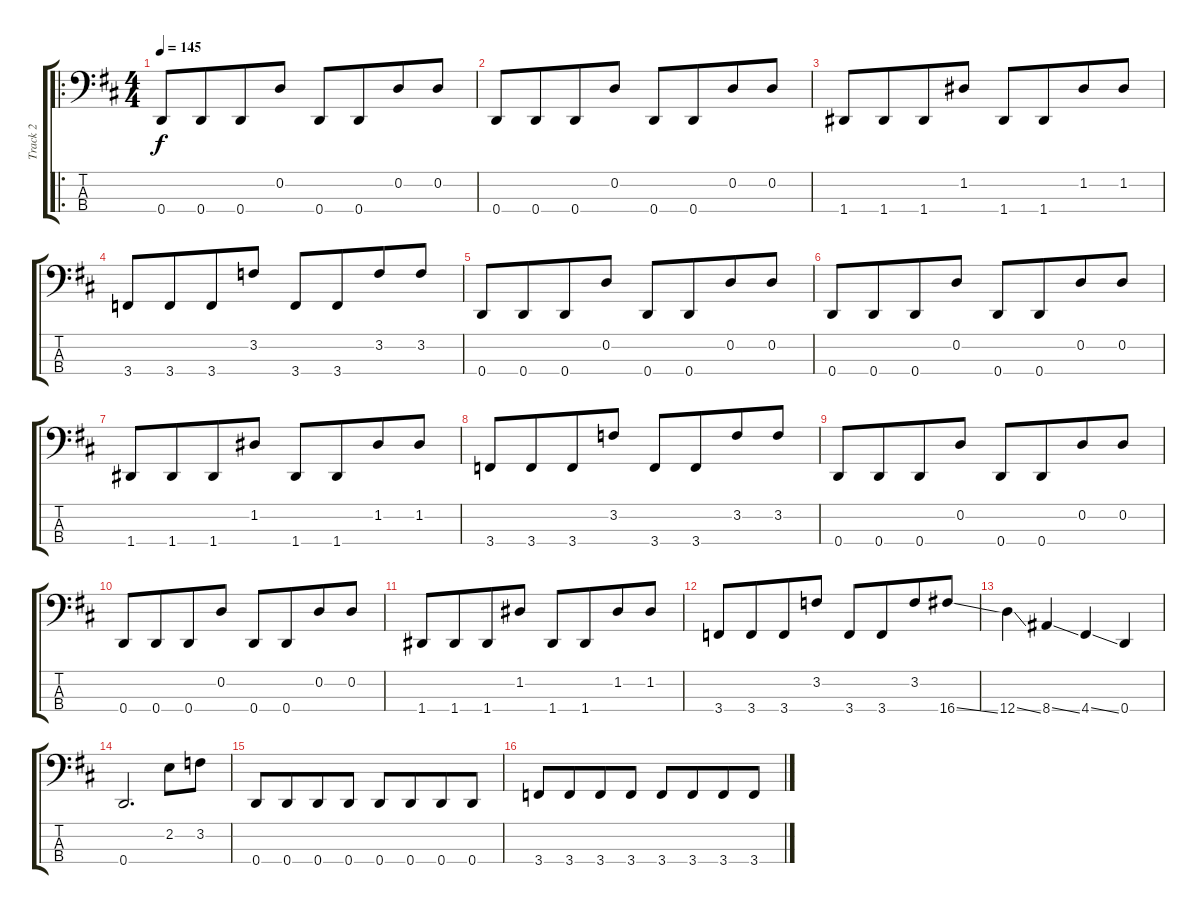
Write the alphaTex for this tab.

\track ("Track 2" "Track 2") {instrument electricbassfinger}
\staff {score tabs}
\tuning (G2 D2 A1 D1) {hide}
\ro
\ts (4 4)
\tempo 145
\clef f4
\ks d
0.4.8{dy f} 0.4.8{beam merge} 0.4.8 0.2.8 0.4.8 0.4.8{beam merge} 0.2.8 0.2.8 |
0.4.8 0.4.8{beam merge} 0.4.8 0.2.8 0.4.8 0.4.8{beam merge} 0.2.8 0.2.8 |
1.4.8 1.4.8{beam merge} 1.4.8 1.2.8 1.4.8 1.4.8{beam merge} 1.2.8 1.2.8 |
3.4.8 3.4.8{beam merge} 3.4.8 3.2.8 3.4.8 3.4.8{beam merge} 3.2.8 3.2.8 |
0.4.8 0.4.8{beam merge} 0.4.8 0.2.8 0.4.8 0.4.8{beam merge} 0.2.8 0.2.8 |
0.4.8 0.4.8{beam merge} 0.4.8 0.2.8 0.4.8 0.4.8{beam merge} 0.2.8 0.2.8 |
1.4.8 1.4.8{beam merge} 1.4.8 1.2.8 1.4.8 1.4.8{beam merge} 1.2.8 1.2.8 |
3.4.8 3.4.8{beam merge} 3.4.8 3.2.8 3.4.8 3.4.8{beam merge} 3.2.8 3.2.8 |
0.4.8 0.4.8{beam merge} 0.4.8 0.2.8 0.4.8 0.4.8{beam merge} 0.2.8 0.2.8 |
0.4.8 0.4.8{beam merge} 0.4.8 0.2.8 0.4.8 0.4.8{beam merge} 0.2.8 0.2.8 |
1.4.8 1.4.8{beam merge} 1.4.8 1.2.8 1.4.8 1.4.8{beam merge} 1.2.8 1.2.8 |
3.4.8 3.4.8{beam merge} 3.4.8 3.2.8 3.4.8 3.4.8{beam merge} 3.2.8 16.4{ss}.8 |
12.4{ss}.4 8.4{ss}.4 4.4{ss}.4 0.4.4 |
0.4.2{d} 2.2.8 3.2.8 |
0.4.8 0.4.8{beam merge} 0.4.8 0.4.8 0.4.8 0.4.8{beam merge} 0.4.8 0.4.8 |
3.4.8 3.4.8{beam merge} 3.4.8 3.4.8 3.4.8 3.4.8{beam merge} 3.4.8 3.4.8
